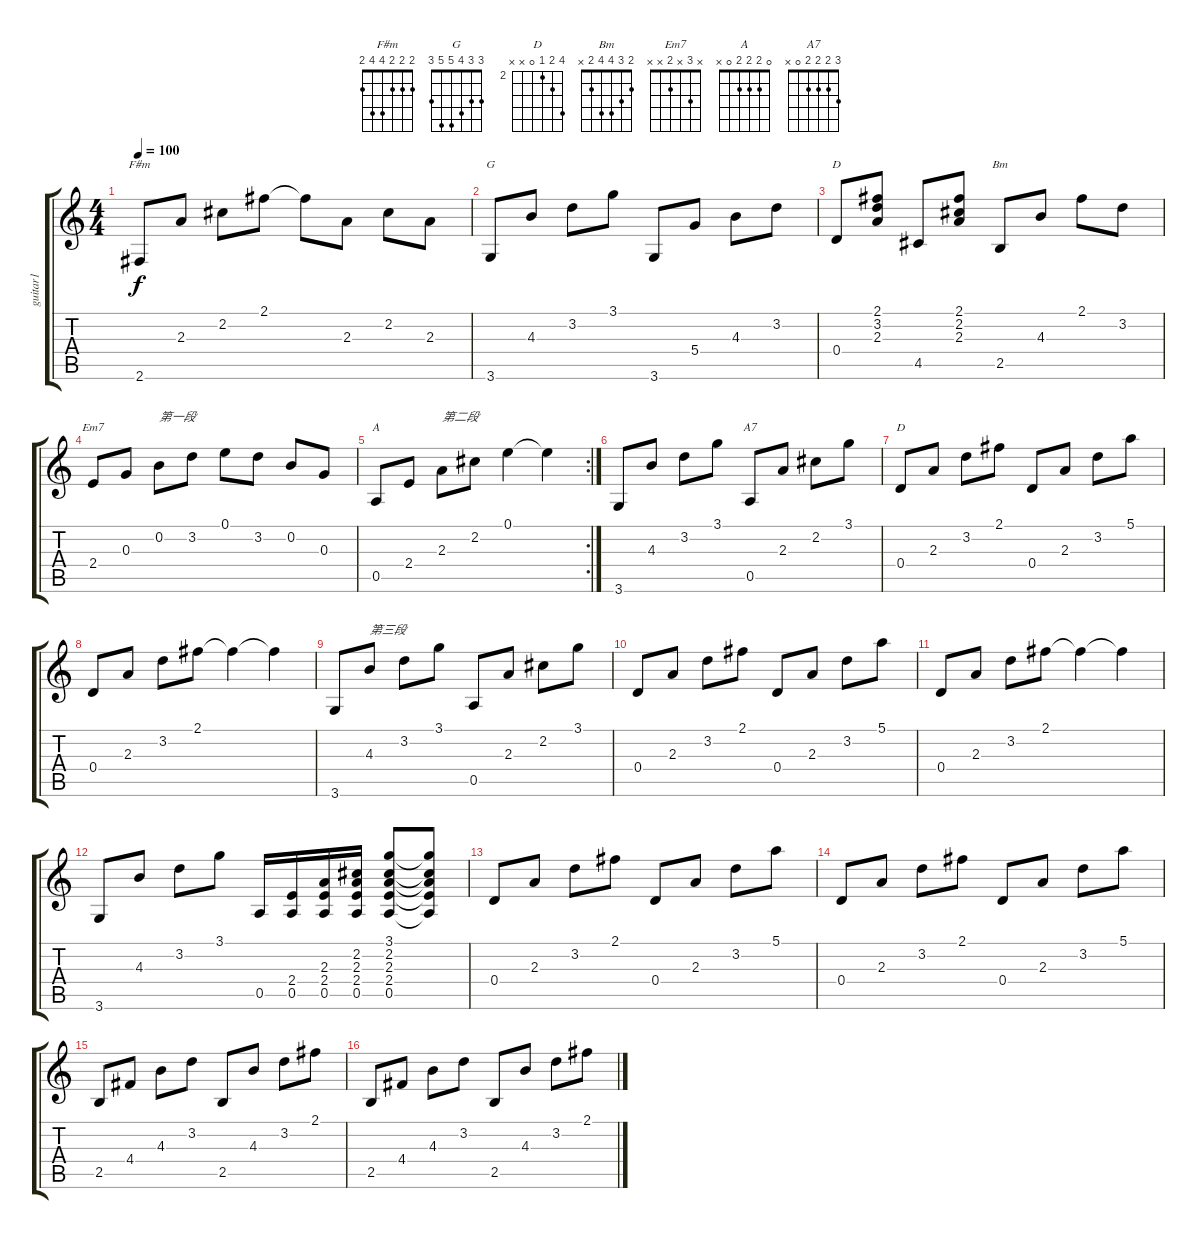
\track ("guitar1" "guitar1") {instrument acousticguitarnylon}
\staff {score tabs}
\tuning (E4 B3 G3 D3 A2 E2) {hide}
\chord ("F#m" 2 2 2 4 4 2)
\chord ("G" 3 3 4 5 5 3)
\chord ("D" 2 3 2 0 x x)
\chord ("Bm" 2 3 4 4 2 x)
\chord ("Em7" x 3 x 2 x x)
\chord ("A" 0 2 2 2 0 x)
\chord ("A7" 3 2 2 2 0 x)
\chord ("D" 5 3 2 0 x x) {firstfret 2}
\ts (4 4)
\tempo 100
\clef g2
\ks c
2.6.8{ch "F#m" dy f} 2.3.8 2.2.8 2.1.8 2.1{t}.8 2.3.8 2.2.8 2.3.8 |
3.6.8{ch "G"} 4.3.8 3.2.8 3.1.8 3.6.8 5.4.8 4.3.8 3.2.8 |
0.4.8{ch "D"} (2.1 3.2 2.3).8 4.5.8 (2.1 2.2 2.3).8 2.5.8{ch "Bm"} 4.3.8 2.1.8 3.2.8 |
2.4.8{ch "Em7"} 0.3.8 0.2.8{txt "第一段"} 3.2.8 0.1.8 3.2.8 0.2.8 0.3.8 |
\rc 2
0.5.8{ch "A"} 2.4.8 2.3.8{txt "第二段"} 2.2.8 0.1.4 0.1{t}.4 |
3.6.8 4.3.8 3.2.8 3.1.8 0.5.8{ch "A7"} 2.3.8 2.2.8 3.1.8 |
0.4.8{ch "D"} 2.3.8 3.2.8 2.1.8 0.4.8 2.3.8 3.2.8 5.1.8 |
0.4.8 2.3.8 3.2.8 2.1.8 2.1{t}.4 2.1{t}.4 |
3.6.8 4.3.8{txt "第三段"} 3.2.8 3.1.8 0.5.8 2.3.8 2.2.8 3.1.8 |
0.4.8 2.3.8 3.2.8 2.1.8 0.4.8 2.3.8 3.2.8 5.1.8 |
0.4.8 2.3.8 3.2.8 2.1.8 2.1{t}.4 2.1{t}.4 |
3.6.8 4.3.8 3.2.8 3.1.8 0.5.16 (2.4 0.5).16 (2.3 2.4 0.5).16 (2.2 2.3 2.4 0.5).16 (3.1 2.2 2.3 2.4 0.5).8 (3.1{t} 2.2{t} 2.3{t} 2.4{t} 0.5{t}).8 |
0.4.8 2.3.8 3.2.8 2.1.8 0.4.8 2.3.8 3.2.8 5.1.8 |
0.4.8 2.3.8 3.2.8 2.1.8 0.4.8 2.3.8 3.2.8 5.1.8 |
2.5.8 4.4.8 4.3.8 3.2.8 2.5.8 4.3.8 3.2.8 2.1.8 |
2.5.8 4.4.8 4.3.8 3.2.8 2.5.8 4.3.8 3.2.8 2.1.8
